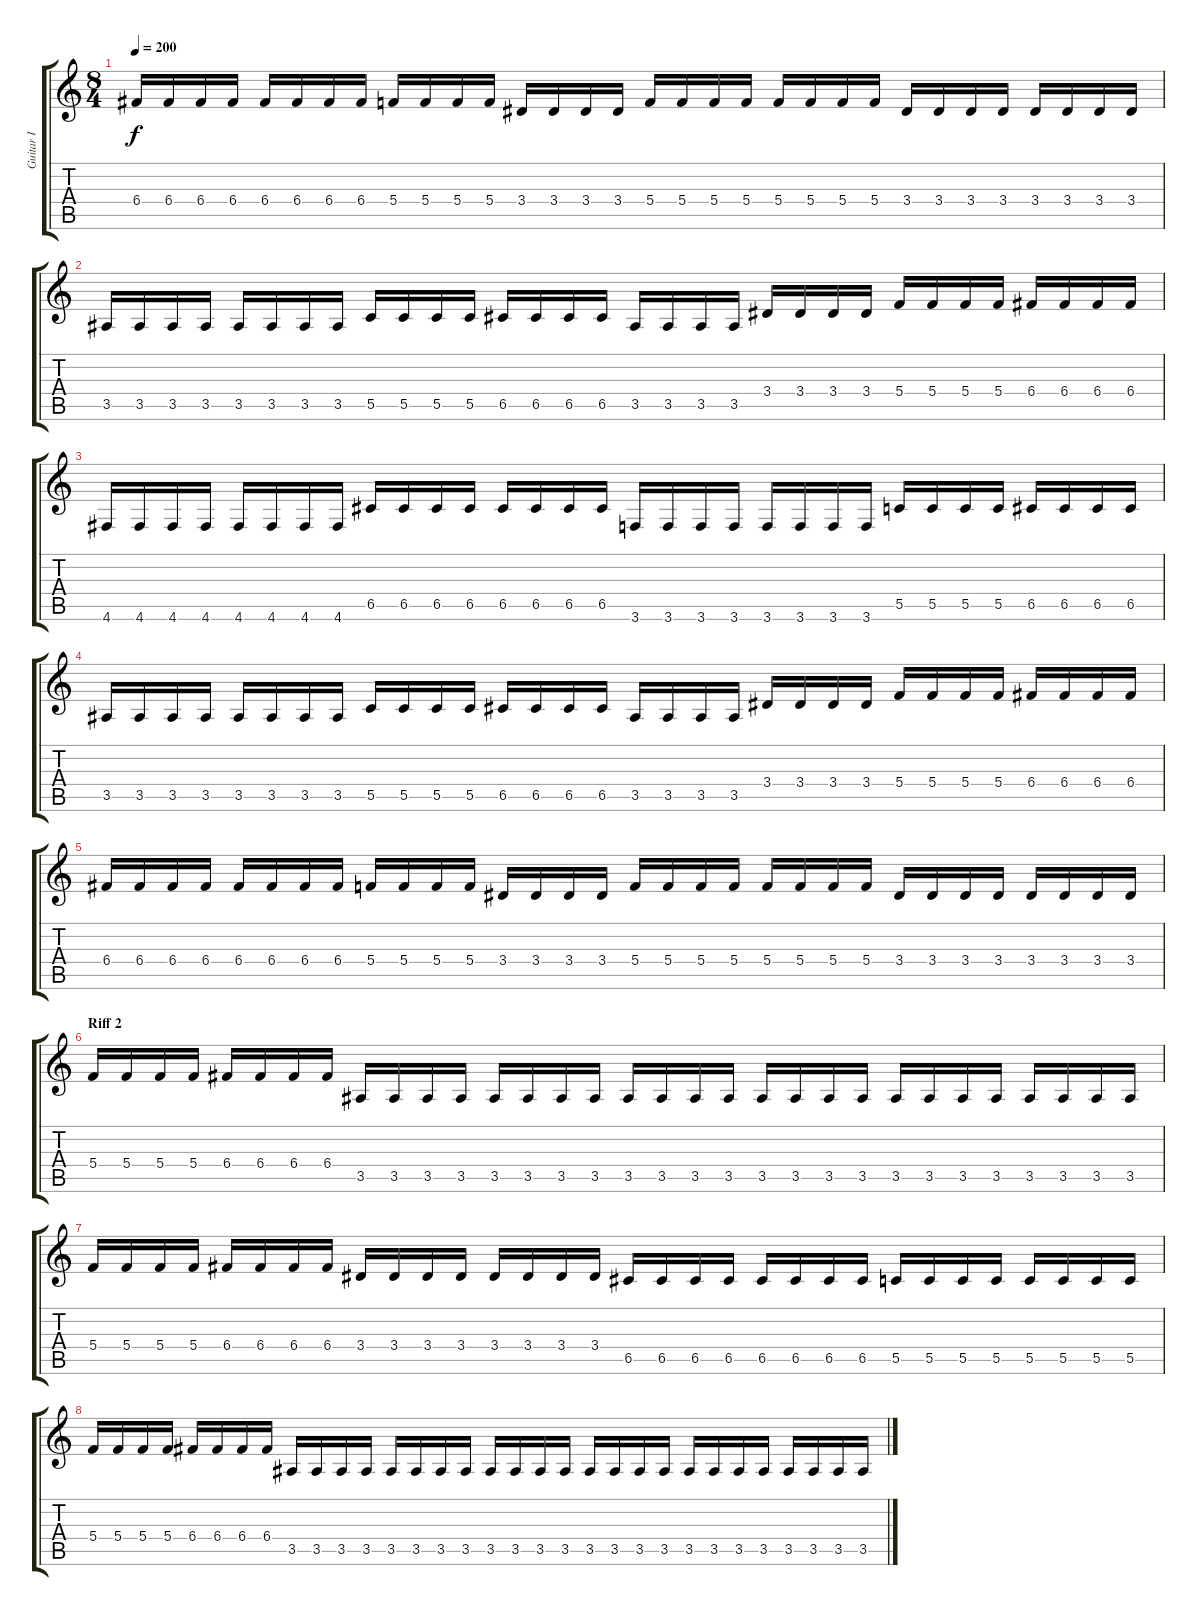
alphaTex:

\track ("Guitar I" "Guitar I") {instrument distortionguitar}
\staff {score tabs}
\tuning (D4 A3 F3 C3 G2 D2) {hide}
\ts (8 4)
\tempo 200
\clef g2
\ks c
6.4.16{dy f} 6.4.16 6.4.16 6.4.16 6.4.16 6.4.16 6.4.16 6.4.16 5.4.16 5.4.16 5.4.16 5.4.16 3.4.16 3.4.16 3.4.16 3.4.16 5.4.16 5.4.16 5.4.16 5.4.16 5.4.16 5.4.16 5.4.16 5.4.16 3.4.16 3.4.16 3.4.16 3.4.16 3.4.16 3.4.16 3.4.16 3.4.16 |
3.5.16 3.5.16 3.5.16 3.5.16 3.5.16 3.5.16 3.5.16 3.5.16 5.5.16 5.5.16 5.5.16 5.5.16 6.5.16 6.5.16 6.5.16 6.5.16 3.5.16 3.5.16 3.5.16 3.5.16 3.4.16 3.4.16 3.4.16 3.4.16 5.4.16 5.4.16 5.4.16 5.4.16 6.4.16 6.4.16 6.4.16 6.4.16 |
4.6.16 4.6.16 4.6.16 4.6.16 4.6.16 4.6.16 4.6.16 4.6.16 6.5.16 6.5.16 6.5.16 6.5.16 6.5.16 6.5.16 6.5.16 6.5.16 3.6.16 3.6.16 3.6.16 3.6.16 3.6.16 3.6.16 3.6.16 3.6.16 5.5.16 5.5.16 5.5.16 5.5.16 6.5.16 6.5.16 6.5.16 6.5.16 |
3.5.16 3.5.16 3.5.16 3.5.16 3.5.16 3.5.16 3.5.16 3.5.16 5.5.16 5.5.16 5.5.16 5.5.16 6.5.16 6.5.16 6.5.16 6.5.16 3.5.16 3.5.16 3.5.16 3.5.16 3.4.16 3.4.16 3.4.16 3.4.16 5.4.16 5.4.16 5.4.16 5.4.16 6.4.16 6.4.16 6.4.16 6.4.16 |
6.4.16 6.4.16 6.4.16 6.4.16 6.4.16 6.4.16 6.4.16 6.4.16 5.4.16 5.4.16 5.4.16 5.4.16 3.4.16 3.4.16 3.4.16 3.4.16 5.4.16 5.4.16 5.4.16 5.4.16 5.4.16 5.4.16 5.4.16 5.4.16 3.4.16 3.4.16 3.4.16 3.4.16 3.4.16 3.4.16 3.4.16 3.4.16 |
\section ("" "Riff 2")
5.4.16 5.4.16 5.4.16 5.4.16 6.4.16 6.4.16 6.4.16 6.4.16 3.5.16 3.5.16 3.5.16 3.5.16 3.5.16 3.5.16 3.5.16 3.5.16 3.5.16 3.5.16 3.5.16 3.5.16 3.5.16 3.5.16 3.5.16 3.5.16 3.5.16 3.5.16 3.5.16 3.5.16 3.5.16 3.5.16 3.5.16 3.5.16 |
5.4.16 5.4.16 5.4.16 5.4.16 6.4.16 6.4.16 6.4.16 6.4.16 3.4.16 3.4.16 3.4.16 3.4.16 3.4.16 3.4.16 3.4.16 3.4.16 6.5.16 6.5.16 6.5.16 6.5.16 6.5.16 6.5.16 6.5.16 6.5.16 5.5.16 5.5.16 5.5.16 5.5.16 5.5.16 5.5.16 5.5.16 5.5.16 |
5.4.16 5.4.16 5.4.16 5.4.16 6.4.16 6.4.16 6.4.16 6.4.16 3.5.16 3.5.16 3.5.16 3.5.16 3.5.16 3.5.16 3.5.16 3.5.16 3.5.16 3.5.16 3.5.16 3.5.16 3.5.16 3.5.16 3.5.16 3.5.16 3.5.16 3.5.16 3.5.16 3.5.16 3.5.16 3.5.16 3.5.16 3.5.16
